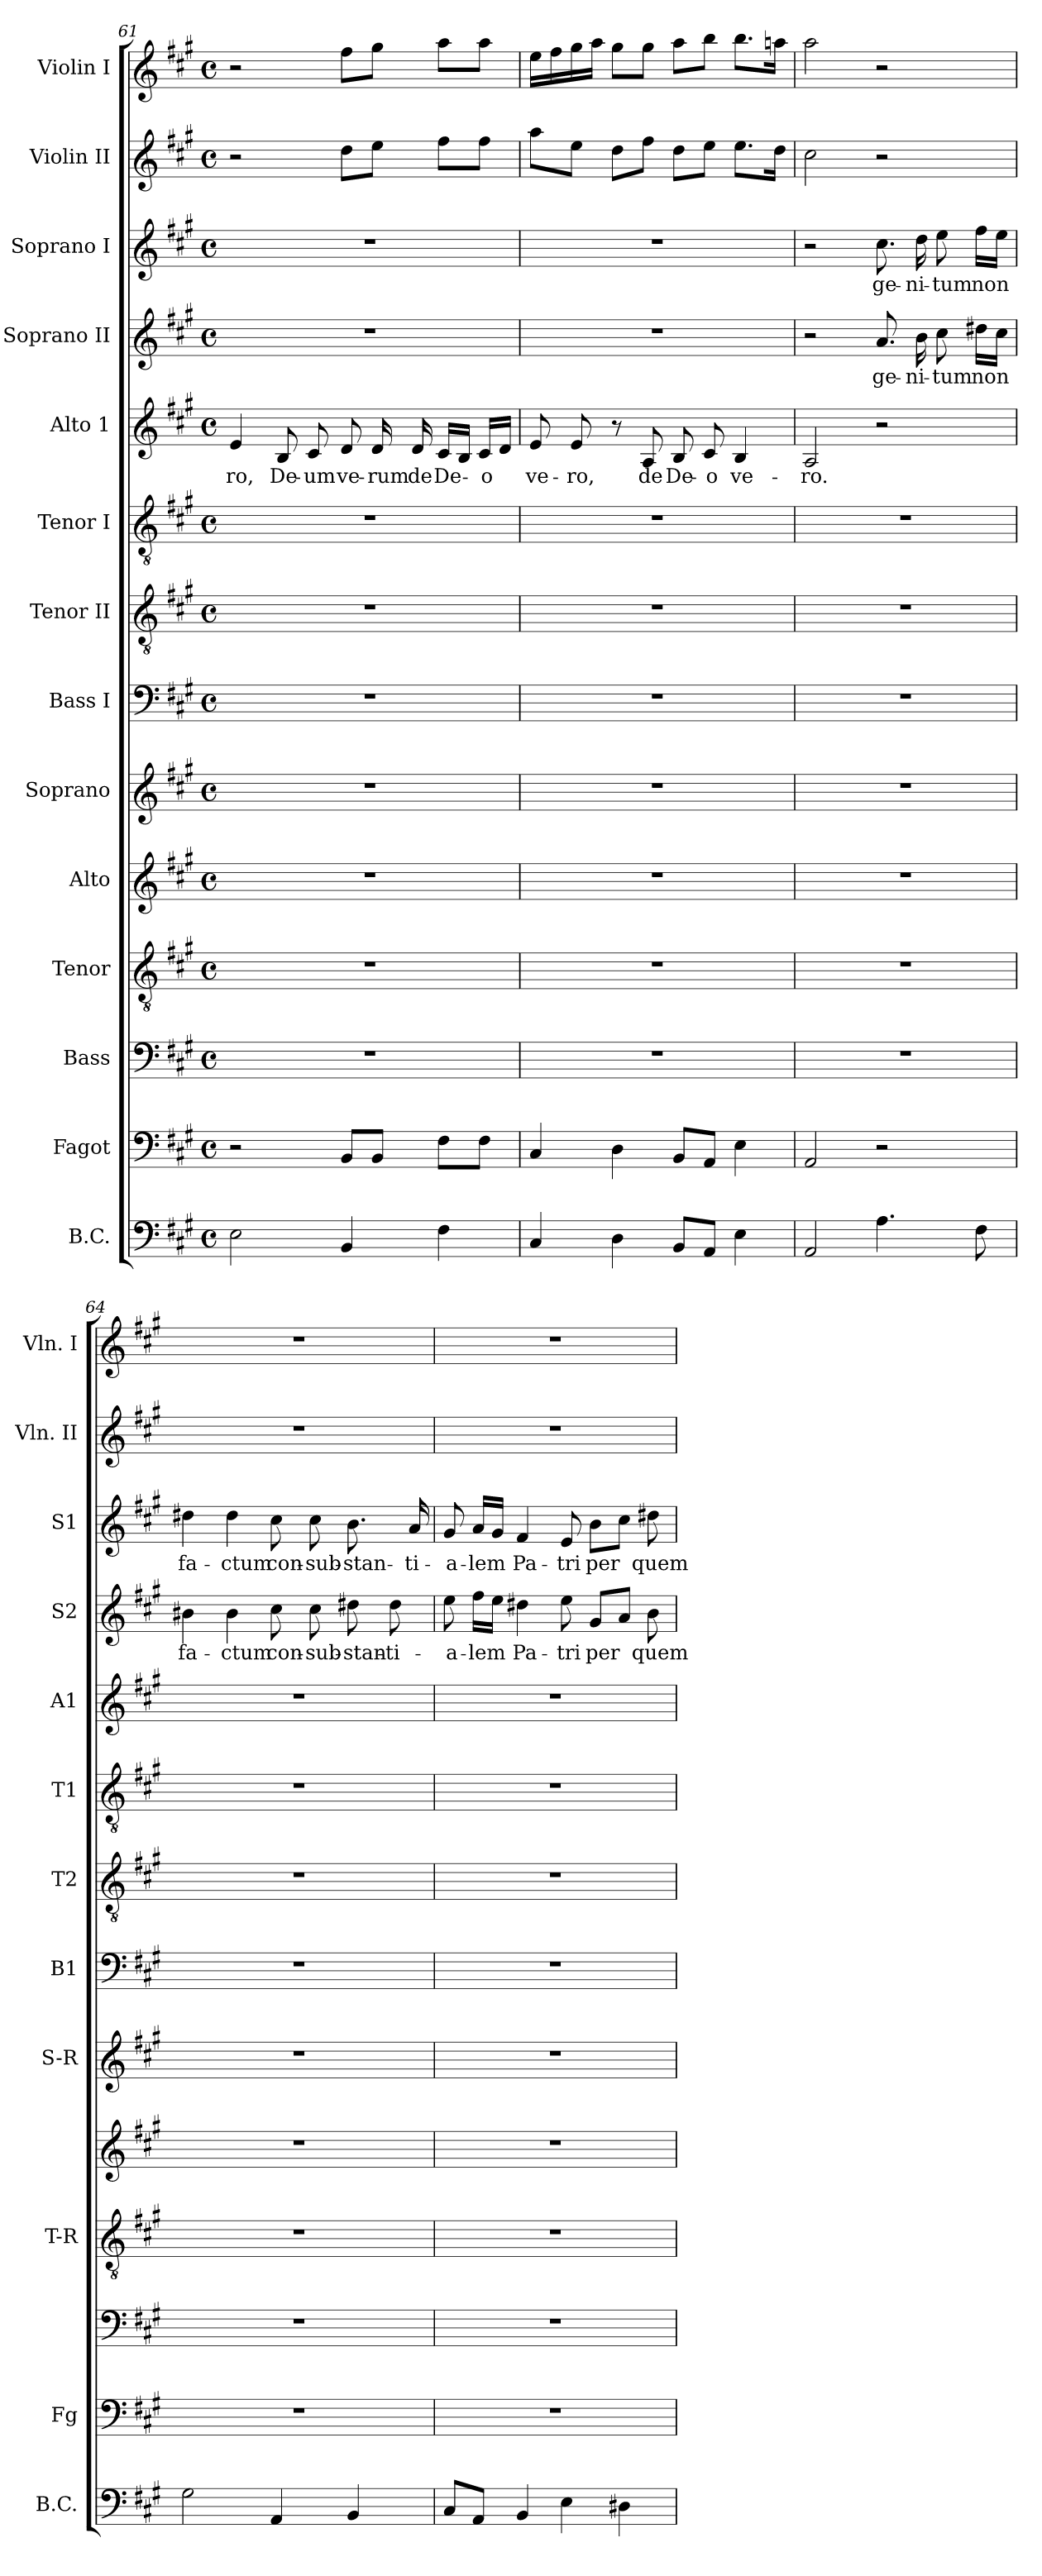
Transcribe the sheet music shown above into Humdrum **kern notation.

**kern	**kern	**kern	**kern	**kern	**kern	**kern	**kern	**kern	**kern	**text	**kern	**text	**kern	**text	**kern	**kern
*part14	*part13	*part12	*part11	*part10	*part9	*part8	*part7	*part6	*part5	*part5	*part4	*part4	*part3	*part3	*part2	*part1
*staff14	*staff13	*staff12	*staff11	*staff10	*staff9	*staff8	*staff7	*staff6	*staff5	*staff5	*staff4	*staff4	*staff3	*staff3	*staff2	*staff1
*I"B.C.	*I"Fagot	*I"Bass	*I"Tenor	*I"Alto	*I"Soprano	*I"Bass I	*I"Tenor II	*I"Tenor I	*I"Alto 1	*	*I"Soprano II	*	*I"Soprano I	*	*I"Violin II	*I"Violin I
*I'B.C.	*I'Fg	*	*I'T-R	*	*I'S-R	*I'B1	*I'T2	*I'T1	*I'A1	*	*I'S2	*	*I'S1	*	*I'Vln. II	*I'Vln. I
*clefF4	*clefF4	*clefF4	*clefGv2	*clefG2	*clefG2	*clefF4	*clefGv2	*clefGv2	*clefG2	*	*clefG2	*	*clefG2	*	*clefG2	*clefG2
*k[f#c#g#]	*k[f#c#g#]	*k[f#c#g#]	*k[f#c#g#]	*k[f#c#g#]	*k[f#c#g#]	*k[f#c#g#]	*k[f#c#g#]	*k[f#c#g#]	*k[f#c#g#]	*	*k[f#c#g#]	*	*k[f#c#g#]	*	*k[f#c#g#]	*k[f#c#g#]
*A:	*A:	*A:	*A:	*A:	*A:	*A:	*A:	*A:	*A:	*	*A:	*	*A:	*	*A:	*A:
*M4/4	*M4/4	*M4/4	*M4/4	*M4/4	*M4/4	*M4/4	*M4/4	*M4/4	*M4/4	*	*M4/4	*	*M4/4	*	*M4/4	*M4/4
*met(c)	*met(c)	*met(c)	*met(c)	*met(c)	*met(c)	*met(c)	*met(c)	*met(c)	*met(c)	*	*met(c)	*	*met(c)	*	*met(c)	*met(c)
=61	=61	=61	=61	=61	=61	=61	=61	=61	=61	=61	=61	=61	=61	=61	=61	=61
!	!	!	!	!	!	!	!	!	!	!LO:LY:b	!	!	!	!	!	!
2E\	2r	1r	1r	1r	1r	1r	1r	1r	4e/	-ro,	1r	.	1r	.	2r	2r
!	!	!	!	!	!	!	!	!	!	!LO:LY:b	!	!	!	!	!	!
.	.	.	.	.	.	.	.	.	8B/	De-	.	.	.	.	.	.
!	!	!	!	!	!	!	!	!	!	!LO:LY:b	!	!	!	!	!	!
.	.	.	.	.	.	.	.	.	8c#/	-um	.	.	.	.	.	.
!	!	!	!	!	!	!	!	!	!	!LO:LY:b	!	!	!	!	!	!
4BB/	8BB/L	.	.	.	.	.	.	.	8d/	ve-	.	.	.	.	8dd\L	8ff#\L
!	!	!	!	!	!	!	!	!	!	!LO:LY:b	!	!	!	!	!	!
.	8BB/J	.	.	.	.	.	.	.	16d/	-rum	.	.	.	.	8ee\J	8gg#\J
!	!	!	!	!	!	!	!	!	!	!LO:LY:b	!	!	!	!	!	!
.	.	.	.	.	.	.	.	.	16d/	de	.	.	.	.	.	.
!	!	!	!	!	!	!	!	!	!	!LO:LY:b	!	!	!	!	!	!
4F#\	8F#\L	.	.	.	.	.	.	.	16c#/LL	De-	.	.	.	.	8ff#\L	8aa\L
.	.	.	.	.	.	.	.	.	16B/JJ	.	.	.	.	.	.	.
!	!	!	!	!	!	!	!	!	!	!LO:LY:b	!	!	!	!	!	!
.	8F#\J	.	.	.	.	.	.	.	16c#/LL	-o	.	.	.	.	8ff#\J	8aa\J
.	.	.	.	.	.	.	.	.	16d/JJ	.	.	.	.	.	.	.
=62	=62	=62	=62	=62	=62	=62	=62	=62	=62	=62	=62	=62	=62	=62	=62	=62
!	!	!	!	!	!	!	!	!	!	!LO:LY:b	!	!	!	!	!	!
4C#/	4C#/	1r	1r	1r	1r	1r	1r	1r	8e/	ve-	1r	.	1r	.	8aa\L	16ee\LL
.	.	.	.	.	.	.	.	.	.	.	.	.	.	.	.	16ff#\
!	!	!	!	!	!	!	!	!	!	!LO:LY:b	!	!	!	!	!	!
.	.	.	.	.	.	.	.	.	8e/	-ro,	.	.	.	.	8ee\J	16gg#\
.	.	.	.	.	.	.	.	.	.	.	.	.	.	.	.	16aa\JJ
4D\	4D\	.	.	.	.	.	.	.	8r	.	.	.	.	.	8dd\L	8gg#\L
!	!	!	!	!	!	!	!	!	!	!LO:LY:b	!	!	!	!	!	!
.	.	.	.	.	.	.	.	.	8A/	de	.	.	.	.	8ff#\J	8gg#\J
!	!	!	!	!	!	!	!	!	!	!LO:LY:b	!	!	!	!	!	!
8BB/L	8BB/L	.	.	.	.	.	.	.	8B/	De-	.	.	.	.	8dd\L	8aa\L
!	!	!	!	!	!	!	!	!	!	!LO:LY:b	!	!	!	!	!	!
8AA/J	8AA/J	.	.	.	.	.	.	.	8c#/	-o	.	.	.	.	8ee\J	8bb\J
!	!	!	!	!	!	!	!	!	!	!LO:LY:b	!	!	!	!	!	!
4E\	4E\	.	.	.	.	.	.	.	4B/	ve-	.	.	.	.	8.ee\L	8.bb\L
.	.	.	.	.	.	.	.	.	.	.	.	.	.	.	16dd\Jk	16aan\Jk
!!LO:PB:g=z
=63	=63	=63	=63	=63	=63	=63	=63	=63	=63	=63	=63	=63	=63	=63	=63	=63
!	!	!	!	!	!	!	!	!	!	!LO:LY:b	!	!	!	!	!	!
2AA/	2AA/	1r	1r	1r	1r	1r	1r	1r	2A/	-ro.	2r	.	2r	.	2cc#\	2aa\
!	!	!	!	!	!	!	!	!	!	!	!	!LO:LY:b	!	!LO:LY:b	!	!
4.A\	2r	.	.	.	.	.	.	.	2r	.	8.a/	ge-	8.cc#\	ge-	2r	2r
!	!	!	!	!	!	!	!	!	!	!	!	!LO:LY:b	!	!LO:LY:b	!	!
.	.	.	.	.	.	.	.	.	.	.	16b\	-ni-	16dd\	-ni-	.	.
!	!	!	!	!	!	!	!	!	!	!	!	!LO:LY:b	!	!LO:LY:b	!	!
.	.	.	.	.	.	.	.	.	.	.	8cc#\	-tum	8ee\	-tum	.	.
!	!	!	!	!	!	!	!	!	!	!	!	!LO:LY:b	!	!LO:LY:b	!	!
8F#\	.	.	.	.	.	.	.	.	.	.	16dd#X\LL	non	16ff#\LL	non	.	.
.	.	.	.	.	.	.	.	.	.	.	16cc#\JJ	.	16ee\JJ	.	.	.
=64	=64	=64	=64	=64	=64	=64	=64	=64	=64	=64	=64	=64	=64	=64	=64	=64
!	!	!	!	!	!	!	!	!	!	!	!	!LO:LY:b	!	!LO:LY:b	!	!
2G#\	1r	1r	1r	1r	1r	1r	1r	1r	1r	.	4b#X\	fa-	4dd#X\	fa-	1r	1r
!	!	!	!	!	!	!	!	!	!	!	!	!LO:LY:b	!	!LO:LY:b	!	!
.	.	.	.	.	.	.	.	.	.	.	4b#\	-ctum	4dd#\	-ctum	.	.
!	!	!	!	!	!	!	!	!	!	!	!	!LO:LY:b	!	!LO:LY:b	!	!
4AA/	.	.	.	.	.	.	.	.	.	.	8cc#\	con-	8cc#\	con-	.	.
!	!	!	!	!	!	!	!	!	!	!	!	!LO:LY:b	!	!LO:LY:b	!	!
.	.	.	.	.	.	.	.	.	.	.	8cc#\	-sub-	8cc#\	-sub-	.	.
!	!	!	!	!	!	!	!	!	!	!	!	!LO:LY:b	!	!LO:LY:b	!	!
4BB/	.	.	.	.	.	.	.	.	.	.	8dd#X\	-stan-	8.b\	-stan-	.	.
!	!	!	!	!	!	!	!	!	!	!	!	!LO:LY:b	!	!	!	!
.	.	.	.	.	.	.	.	.	.	.	8dd#\	-ti-	.	.	.	.
!	!	!	!	!	!	!	!	!	!	!	!	!	!	!LO:LY:b	!	!
.	.	.	.	.	.	.	.	.	.	.	.	.	16a/	-ti-	.	.
=65	=65	=65	=65	=65	=65	=65	=65	=65	=65	=65	=65	=65	=65	=65	=65	=65
!	!	!	!	!	!	!	!	!	!	!	!	!LO:LY:b	!	!LO:LY:b	!	!
8C#/L	1r	1r	1r	1r	1r	1r	1r	1r	1r	.	8ee\	-a-	8g#/	-a-	1r	1r
!	!	!	!	!	!	!	!	!	!	!	!	!LO:LY:b	!	!LO:LY:b	!	!
8AA/J	.	.	.	.	.	.	.	.	.	.	16ff#\LL	-lem	16a/LL	-lem	.	.
.	.	.	.	.	.	.	.	.	.	.	16ee\JJ	.	16g#/JJ	.	.	.
!	!	!	!	!	!	!	!	!	!	!	!	!LO:LY:b	!	!LO:LY:b	!	!
4BB/	.	.	.	.	.	.	.	.	.	.	4dd#X\	Pa-	4f#/	Pa-	.	.
!	!	!	!	!	!	!	!	!	!	!	!	!LO:LY:b	!	!LO:LY:b	!	!
4E\	.	.	.	.	.	.	.	.	.	.	8ee\	-tri	8e/	-tri	.	.
!	!	!	!	!	!	!	!	!	!	!	!	!LO:LY:b	!	!LO:LY:b	!	!
.	.	.	.	.	.	.	.	.	.	.	8g#/L	per	8b\L	per	.	.
4D#X\	.	.	.	.	.	.	.	.	.	.	8a/J	.	8cc#\J	.	.	.
!	!	!	!	!	!	!	!	!	!	!	!	!LO:LY:b	!	!LO:LY:b	!	!
.	.	.	.	.	.	.	.	.	.	.	8b\	quem	8dd#X\	quem	.	.
=	=	=	=	=	=	=	=	=	=	=	=	=	=	=	=	=
*-	*-	*-	*-	*-	*-	*-	*-	*-	*-	*-	*-	*-	*-	*-	*-	*-
